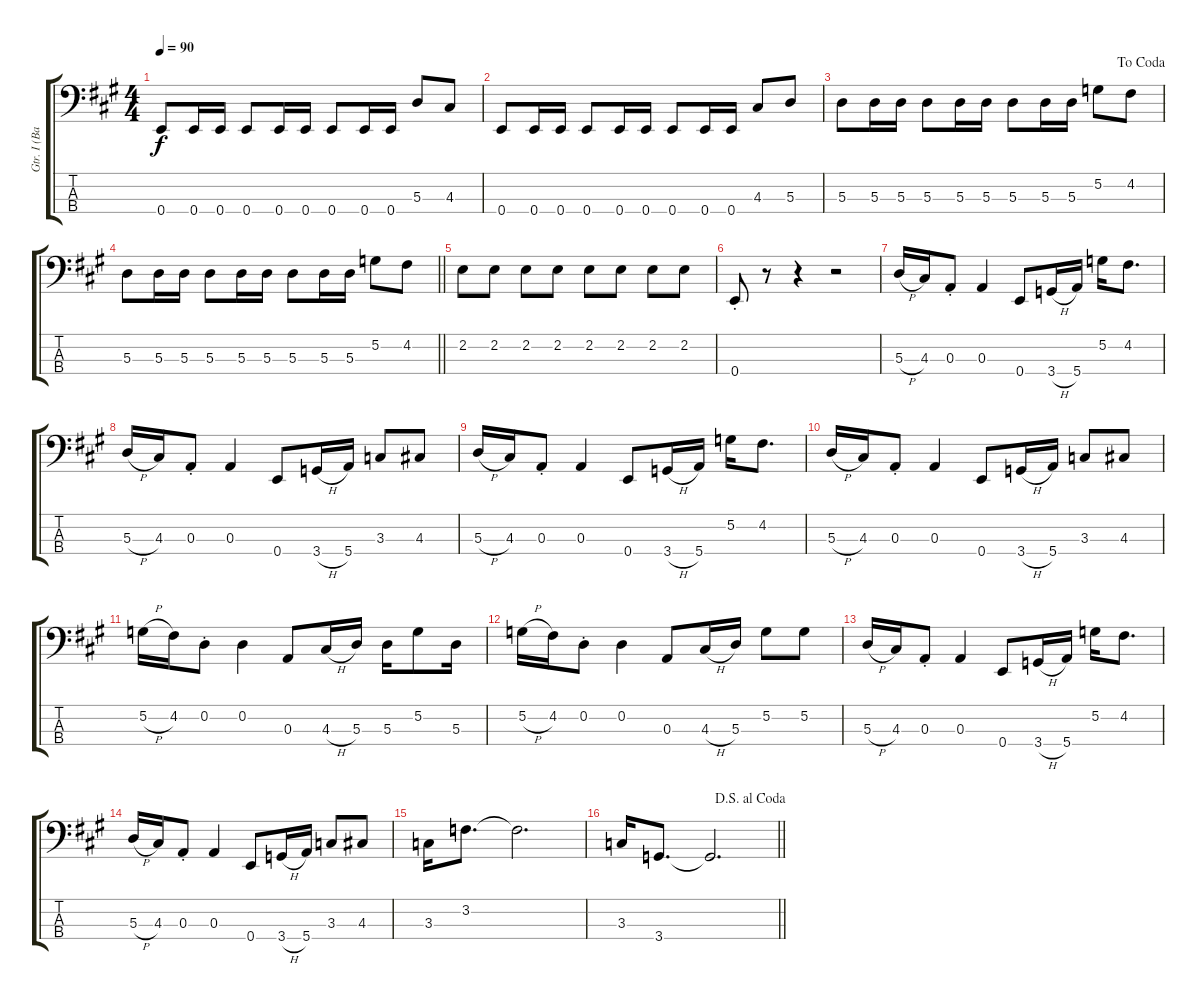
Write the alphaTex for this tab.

\track ("Gtr. I (Bass)" "Gtr. I (Ba") {instrument electricbassfinger}
\staff {score tabs}
\tuning (G2 D2 A1 E1) {hide}
\ts (4 4)
\tempo 90
\clef f4
\ks a
0.4.8{dy f} 0.4.16 0.4.16 0.4.8 0.4.16 0.4.16 0.4.8 0.4.16 0.4.16 5.3.8 4.3.8 |
0.4.8 0.4.16 0.4.16 0.4.8 0.4.16 0.4.16 0.4.8 0.4.16 0.4.16 4.3.8 5.3.8 |
\jump dacoda
5.3.8 5.3.16 5.3.16 5.3.8 5.3.16 5.3.16 5.3.8 5.3.16 5.3.16 5.2.8 4.2.8 |
\barLineRight lightlight
5.3.8 5.3.16 5.3.16 5.3.8 5.3.16 5.3.16 5.3.8 5.3.16 5.3.16 5.2.8 4.2.8 |
2.2.8 2.2.8 2.2.8 2.2.8 2.2.8 2.2.8 2.2.8 2.2.8 |
0.4{st}.8 r.8 r.4 r.2 |
5.3{h}.16 4.3.16 0.3{st}.8 0.3.4 0.4.8 3.4{h}.16 5.4.16 5.2.16 4.2.8{d} |
5.3{h}.16 4.3.16 0.3{st}.8 0.3.4 0.4.8 3.4{h}.16 5.4.16 3.3.8 4.3.8 |
5.3{h}.16 4.3.16 0.3{st}.8 0.3.4 0.4.8 3.4{h}.16 5.4.16 5.2.16 4.2.8{d} |
5.3{h}.16 4.3.16 0.3{st}.8 0.3.4 0.4.8 3.4{h}.16 5.4.16 3.3.8 4.3.8 |
5.2{h}.16 4.2.16 0.2{st}.8 0.2.4 0.3.8 4.3{h}.16 5.3.16 5.3.16 5.2.8 5.3.16 |
5.2{h}.16 4.2.16 0.2{st}.8 0.2.4 0.3.8 4.3{h}.16 5.3.16 5.2.8 5.2.8 |
5.3{h}.16 4.3.16 0.3{st}.8 0.3.4 0.4.8 3.4{h}.16 5.4.16 5.2.16 4.2.8{d} |
5.3{h}.16 4.3.16 0.3{st}.8 0.3.4 0.4.8 3.4{h}.16 5.4.16 3.3.8 4.3.8 |
3.3.16 3.2.8{d} 3.2{t}.2{d} |
\jump dalsegnoalcoda
\barLineRight lightlight
3.3.16 3.4.8{d} 3.4{t}.2{d}
